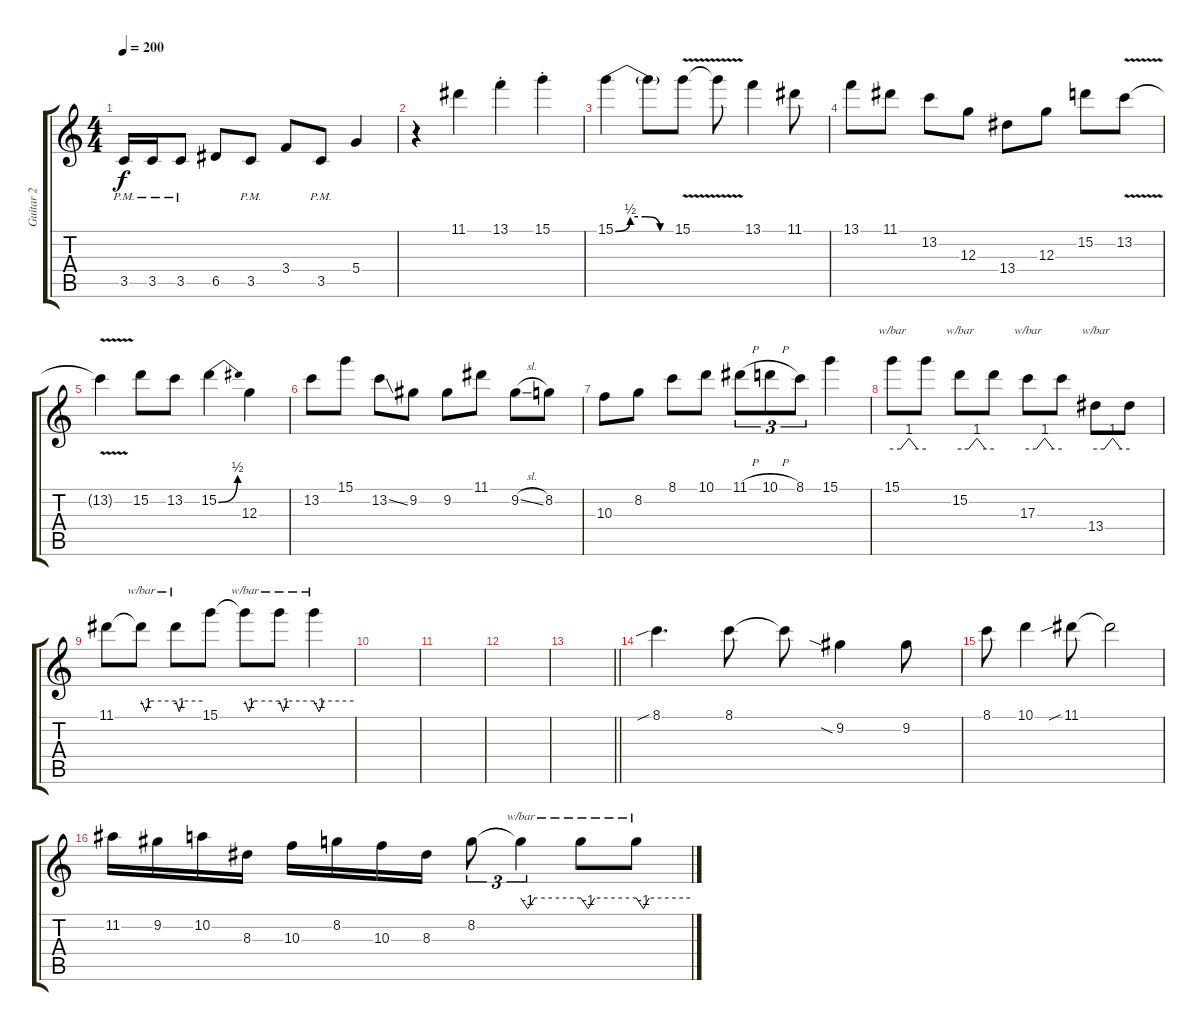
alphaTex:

\track ("Guitar 2" "Guitar 2") {instrument distortionguitar}
\staff {score tabs}
\tuning (E4 B3 G3 D3 A2 E2) {hide}
\ts (4 4)
\tempo 200
\clef g2
\ks c
3.5{pm}.16{dy f} 3.5{pm}.16 3.5{pm}.8 6.5.8 3.5{pm}.8 3.4.8 3.5{pm}.8 5.4.4 |
r.4 11.1.4 13.1{st}.4 15.1{st}.4 |
15.1{be (custom 0 0 15 2 30 2 45 0 60 0)}.4 15.1{t}.8 15.1{v}.8 15.1{t}.8 13.1.4 11.1.8 |
13.1.8 11.1.8 13.2.8 12.3.8 13.4.8 12.3.8 15.2.8 13.2{v}.8 |
13.2{t}.4 15.2.8 13.2.8 15.2{be (bend 0 0 60 2)}.4 12.3.4 |
13.2.8 15.1.8 13.2{ss}.8 9.2.8 9.2.8 11.1.8 9.2{sl}.8 8.2.8 |
10.3.8 8.2.8 8.1.8 10.1.8 11.1{h}.8{tu (3 2)} 10.1{h}.8{tu (3 2)} 8.1.8{tu (3 2)} 15.1.4 |
15.1.8{tbe (custom default 0 0 15 0 30 4 45 0 60 0)} 15.1{t}.8 15.2.8{tbe (custom default 0 0 15 0 30 4 45 0 60 0)} 15.2{t}.8 17.3.8{tbe (custom default 0 0 15 0 30 4 45 0 60 0)} 17.3{t}.8 13.4.8{tbe (custom default 0 0 15 0 30 4 45 0 60 0)} 13.4{t}.8 |
11.1.8 11.1{t}.8{tbe (custom default 0 0 8 -4 15 0 60 0)} 11.1{t}.8{tbe (custom default 0 0 8 -4 16 0 60 0)} 15.1.8 15.1{t}.8{tbe (custom default 0 0 7 -4 15 0 60 0)} 15.1{t}.8{tbe (custom default 0 0 7 -4 14 0 60 0)} 15.1{t}.4{tbe (custom default 0 0 8 -4 15 0 60 0)} |
|
|
|
\barLineRight lightlight
|
\section ("" "")
8.1{sib}.4{d} 8.1.8 8.1{t}.8 9.2{sia}.4 9.2.8 |
8.1.8 10.1.4 11.1{sib}.8 11.1{t}.2 |
11.2.16 9.2.16 10.2.16 8.3.16 10.3.16 8.2.16 10.3.16 8.3.16 8.2.8{tu (3 2)} 8.2{t}.4{tu (3 2) tbe (custom default 0 0 7 -4 14 0 60 0)} 8.2{t}.8{tbe (custom default 0 0 8 -4 15 0 60 0)} 8.2{t}.8{tbe (custom default 0 0 8 -4 14 0 60 0)}
